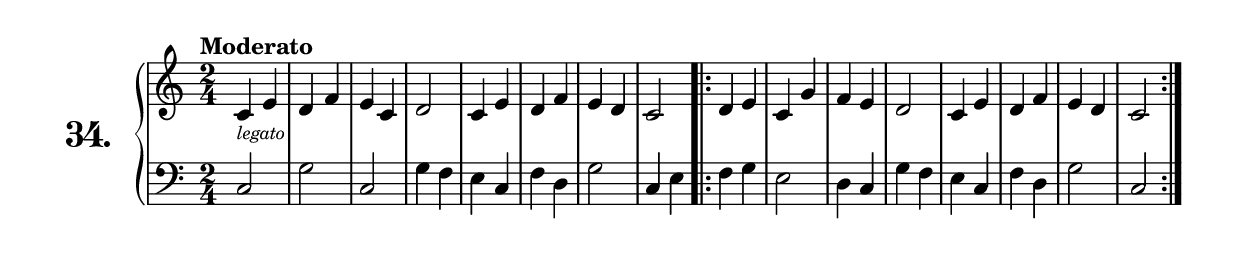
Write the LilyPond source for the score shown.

\version "2.18.2"

\score {
  \new PianoStaff  <<
    \set PianoStaff.instrumentName = \markup {
      \huge \bold \number "34." }

    \new Staff = "upper" \with {
      midiInstrument = #"acoustic grand" }

    \relative c' {
      \clef treble
      \key c \major
      \time 2/4
      \numericTimeSignature
      \tempo "Moderato"

      c4_\markup {
        \tiny \italic "legato"
      } e  | %01
      d f  | %02
      e c  | %03
      d2   | %04
      c4 e | %05
      d f  | %06
      e d  | %07
      c2   | %08

      \repeat volta 2 {
        d4 e | %09
        c g' | %10
        f e  | %11
        d2   | %12
        c4 e | %13
        d f  | %14
        e d  | %15
        c2   | %16
      }
    }
    \new Staff = "lower" \with {
      midiInstrument = #"acoustic grand" }

    \relative c {
      \clef bass
      \key c \major
      \time 2/4
      \numericTimeSignature

      c2    | %01
      g'    | %02
      c,    | %03
      g'4 f | %04
      e c   | %05
      f d   | %06
      g2    | %07
      c,4 e | %08

      \repeat volta 2 {
        f4 g  | %09
        e2    | %10
        d4 c  | %11
        g' f  | %12
        e c   | %13
        f d   | %14
        g2    | %15
        c,    | %16
      }
    }
  >>
  \layout { }
  \midi { }
  \header {
    composer = "Ferdinand Beyer; Op. 101; Nº.16"
    piece = ""
    %opus = "824"
  }
}

